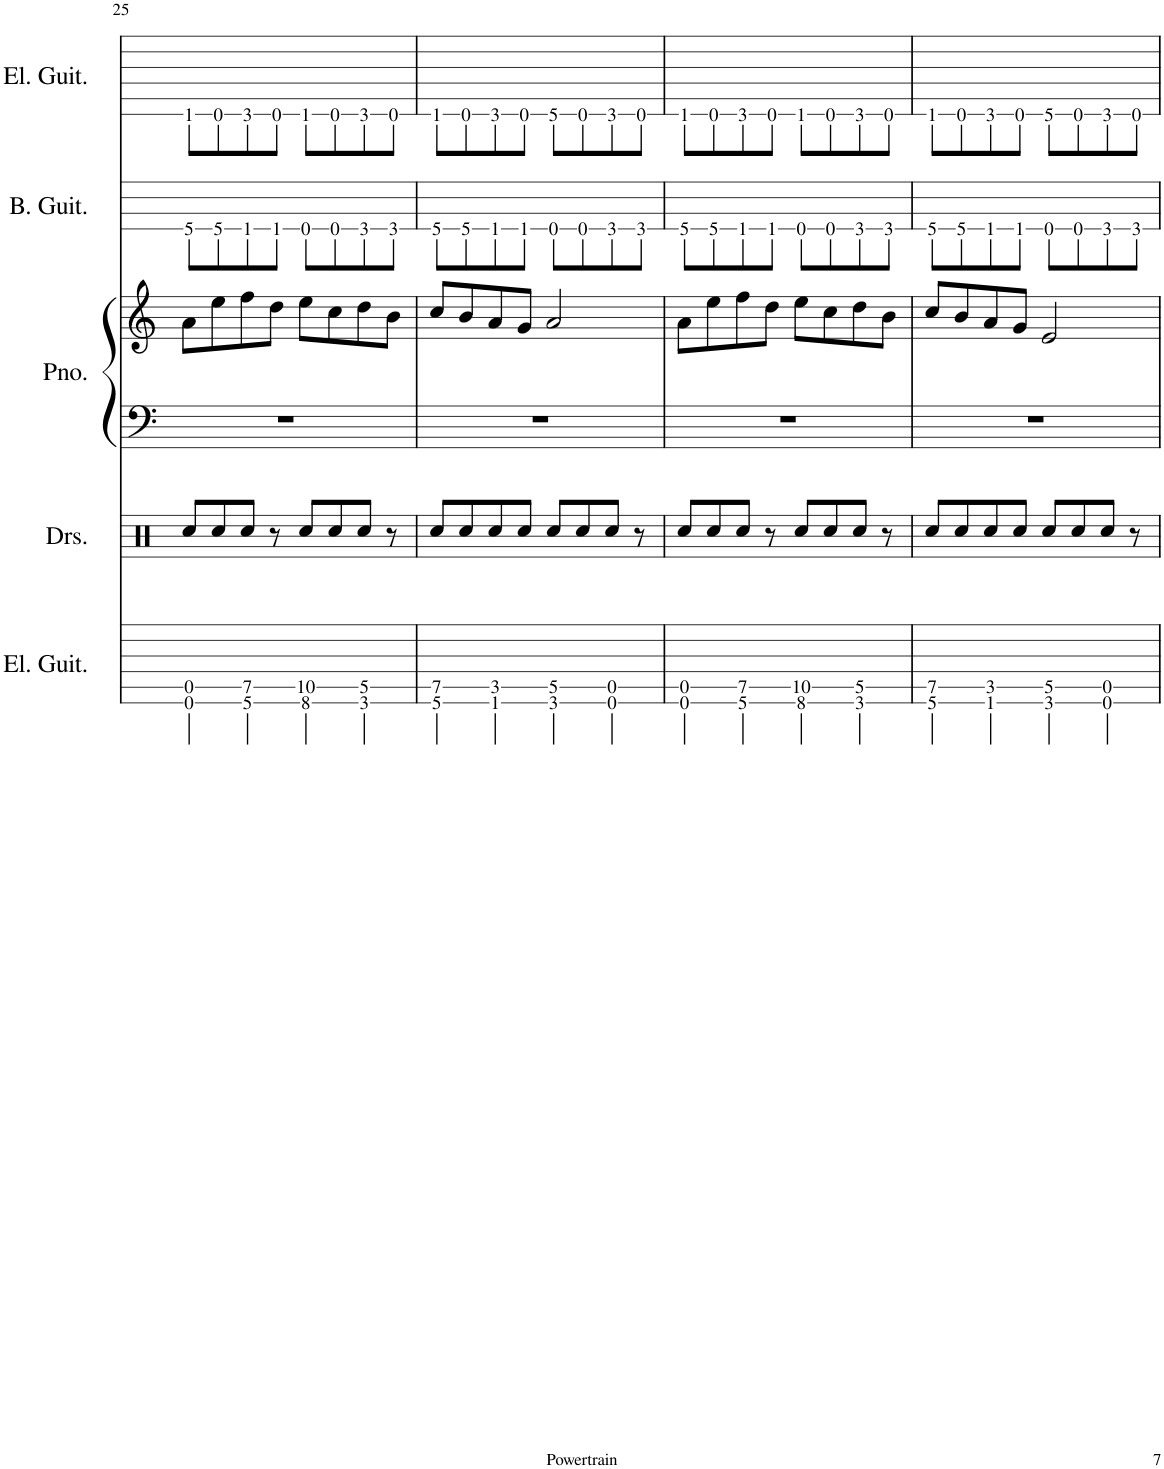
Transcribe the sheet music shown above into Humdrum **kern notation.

**kern	**kern	**kern	**kern	**kern	**kern
*part5	*part4	*part3	*part3	*part2	*part1
*staff6	*staff5	*staff4	*staff3	*staff2	*staff1
*I"Electric Guitar	*I"Drumset	*I"Piano	*	*I"Bass Guitar	*I"Electric Guitar
*I'El. Guit.	*I'Drs.	*I'Pno.	*	*I'B. Guit.	*I'El. Guit.
!!LO:PB:g=z
*	*clefX	*clefF4	*clefG2	*	*
*k[]	*k[]	*k[]	*k[]	*k[]	*k[]
*M4/4	*M4/4	*M4/4	*M4/4	*M4/4	*M4/4
=25	=25	=25	=25	=25	=25
4EE\ 4AA\	8Rcc/L	1r	8a\L	8AAA\L	8FF\L
.	8Rcc/	.	8ee\	8AAA\	8EE\
4AA\ 4E\	8Rcc/J	.	8ff\	8FFF\	8GG\
.	8r	.	8dd\J	8FFF\J	8EE\J
4C\ 4G\	8Rcc/L	.	8ee\L	8EEE\L	8FF\L
.	8Rcc/	.	8cc\	8EEE\	8EE\
4GG\ 4D\	8Rcc/J	.	8dd\	8GGG\	8GG\
.	8r	.	8b\J	8GGG\J	8EE\J
=26	=26	=26	=26	=26	=26
4AA\ 4E\	8Rcc/L	1r	8cc/L	8AAA\L	8FF\L
.	8Rcc/	.	8b/	8AAA\	8EE\
4FF\ 4C\	8Rcc/	.	8a/	8FFF\	8GG\
.	8Rcc/J	.	8g/J	8FFF\J	8EE\J
4GG\ 4D\	8Rcc/L	.	2a/	8EEE\L	8AA\L
.	8Rcc/	.	.	8EEE\	8EE\
4EE\ 4AA\	8Rcc/J	.	.	8GGG\	8GG\
.	8r	.	.	8GGG\J	8EE\J
=27	=27	=27	=27	=27	=27
4EE\ 4AA\	8Rcc/L	1r	8a\L	8AAA\L	8FF\L
.	8Rcc/	.	8ee\	8AAA\	8EE\
4AA\ 4E\	8Rcc/J	.	8ff\	8FFF\	8GG\
.	8r	.	8dd\J	8FFF\J	8EE\J
4C\ 4G\	8Rcc/L	.	8ee\L	8EEE\L	8FF\L
.	8Rcc/	.	8cc\	8EEE\	8EE\
4GG\ 4D\	8Rcc/J	.	8dd\	8GGG\	8GG\
.	8r	.	8b\J	8GGG\J	8EE\J
=28	=28	=28	=28	=28	=28
4AA\ 4E\	8Rcc/L	1r	8cc/L	8AAA\L	8FF\L
.	8Rcc/	.	8b/	8AAA\	8EE\
4FF\ 4C\	8Rcc/	.	8a/	8FFF\	8GG\
.	8Rcc/J	.	8g/J	8FFF\J	8EE\J
4GG\ 4D\	8Rcc/L	.	2e/	8EEE\L	8AA\L
.	8Rcc/	.	.	8EEE\	8EE\
4EE\ 4AA\	8Rcc/J	.	.	8GGG\	8GG\
.	8r	.	.	8GGG\J	8EE\J
=	=	=	=	=	=
*-	*-	*-	*-	*-	*-
